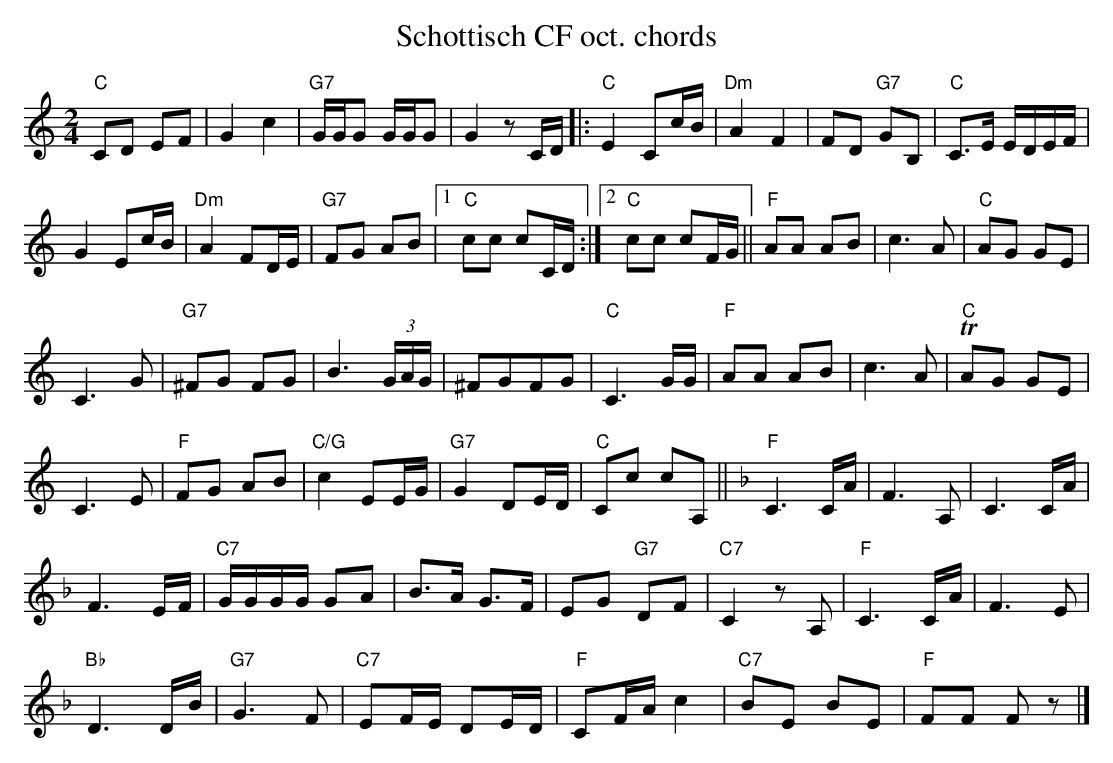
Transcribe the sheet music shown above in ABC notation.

X:1
T:Schottisch CF oct. chords
M:2/4
L:1/8
K:Cmaj%%MIDI gchordon
"C"CD EF | G2c2 | "G7"G/2G/2G G/2G/2G | G2 zC/2D/2 |: "C"E2 Cc/2B/2 | "Dm"A2F2 | FD "G7"GB, | "C"C>E E/2D/2E/2F/2 |
G2Ec/2B/2 | "Dm"A2 FD/2E/2 | "G7"FG AB |1 "C"cc cC/2D/2 :|2 "C"cc cF/2G/2 || "F"AA AB | c3A | "C"AG GE |
C3G | "G7"^FG FG | B3 (3G/2A/2G/2 | ^FGFG | "C"C3G/2G/2 | "F"AA AB | c3A | "C"TAG GE |
C3E | "F"FG AB | "C/G"c2 EE/2G/2 | "G7"G2 DE/2D/2 | "C"Cc cA, || [K:Fmaj] "F"C3C/2A/2 | F3A, | C3C/2A/2 |
F3E/2F/2 | "C7"G/2G/2G/2G/2 GA | B>A G>F | EG "G7"DF | "C7"C2zA, | "F"C3C/2A/2 | F3E |
"Bb"D3D/2B/2 | "G7"G3F | "C7"EF/2E/2 DE/2D/2 | "F"CF/2A/2 c2 | "C7"BE BE | "F"FF Fz |]
